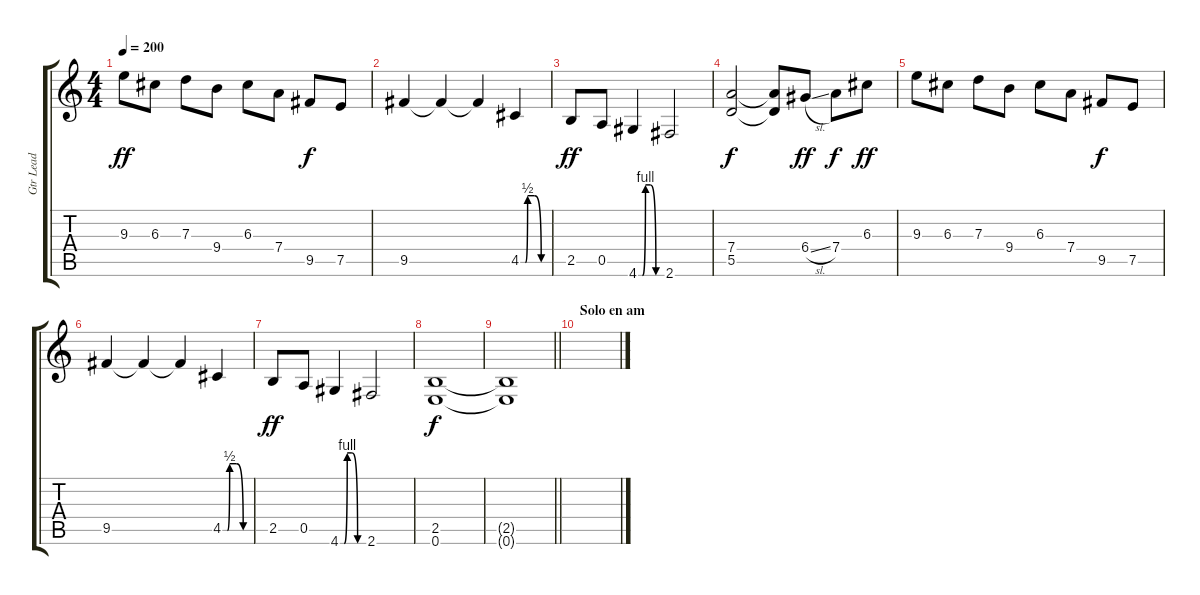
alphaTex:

\track ("Gtr Lead" "Gtr Lead") {instrument distortionguitar}
\staff {score tabs}
\tuning (E4 B3 G3 D3 A2 E2) {hide}
\ts (4 4)
\tempo 200
\clef g2
\ks c
9.3.8{dy ff} 6.3.8 7.3.8 9.4.8 6.3.8 7.4.8 9.5.8{dy f} 7.5.8 |
9.5.4 9.5{t}.4 9.5{t}.4 4.5{be (custom 0 0 10 0 15 2 30 2 45 0 60 0)}.4 |
2.5.8{dy ff} 0.5.8 4.6{be (custom 0 0 10 0 18 4 30 4 45 0 60 0)}.4 2.6.2 |
(7.4 5.5).2{dy f} (7.4{t} 5.5{t}).8 6.4{sl}.8{dy ff} 7.4.8{dy f} 6.3.8{dy ff} |
9.3.8 6.3.8 7.3.8 9.4.8 6.3.8 7.4.8 9.5.8{dy f} 7.5.8 |
9.5.4 9.5{t}.4 9.5{t}.4 4.5{be (custom 0 0 10 0 15 2 30 2 45 0 60 0)}.4 |
2.5.8{dy ff} 0.5.8 4.6{be (custom 0 0 10 0 18 4 30 4 45 0 60 0)}.4 2.6.2 |
(2.5 0.6).1{dy f} |
\barLineRight lightlight
(2.5{t} 0.6{t}).1 |
\section ("" "Solo en am")
